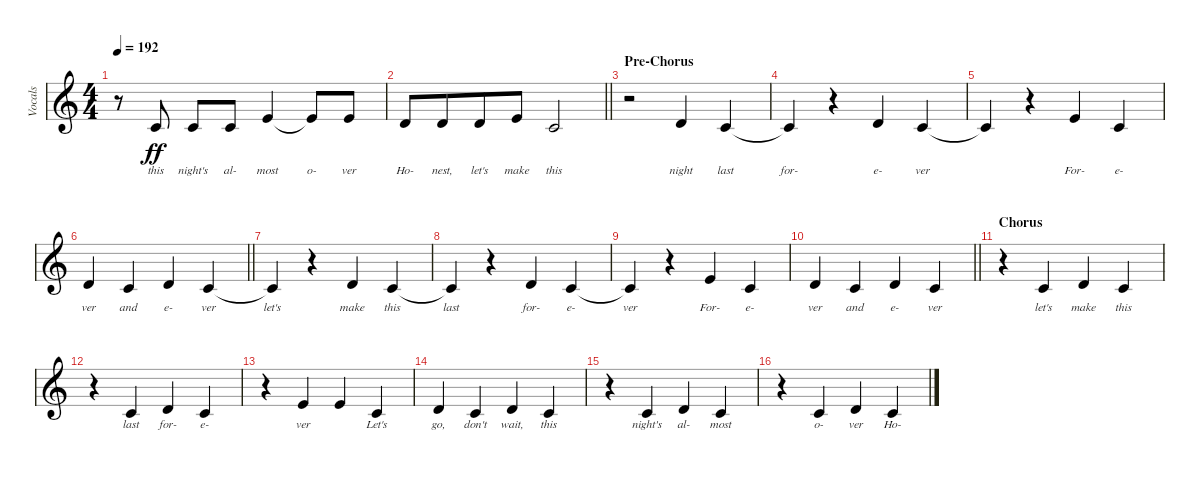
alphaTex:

\track ("Vocals" "Vocals") {instrument tenorsax}
\staff {score}
\tuning (E4 B3 G3 D3 A2 E2) {hide}
\ts (4 4)
\tempo 192
\clef g2
\ks c
r.8{dy ff} 5.3.8{lyrics (0 "this") lyrics (1 "") lyrics (2 "") lyrics (3 "") lyrics (4 "")} 5.3.8{lyrics (0 "night's") lyrics (1 "") lyrics (2 "") lyrics (3 "") lyrics (4 "")} 5.3.8{lyrics (0 "al-") lyrics (1 "") lyrics (2 "") lyrics (3 "") lyrics (4 "")} 9.3.4{lyrics (0 "most") lyrics (1 "") lyrics (2 "") lyrics (3 "") lyrics (4 "")} 9.3{t}.8{lyrics (0 "o-") lyrics (1 "") lyrics (2 "") lyrics (3 "") lyrics (4 "")} 9.3.8{lyrics (0 "ver") lyrics (1 "") lyrics (2 "") lyrics (3 "") lyrics (4 "")} |
\barLineRight lightlight
7.3.8{lyrics (0 "Ho-") lyrics (1 "") lyrics (2 "") lyrics (3 "") lyrics (4 "")} 7.3.8{lyrics (0 "nest,") lyrics (1 "") lyrics (2 "") lyrics (3 "") lyrics (4 "") beam merge} 7.3.8{lyrics (0 "let's") lyrics (1 "") lyrics (2 "") lyrics (3 "") lyrics (4 "")} 9.3.8{lyrics (0 "make") lyrics (1 "") lyrics (2 "") lyrics (3 "") lyrics (4 "")} 5.3.2{lyrics (0 "this") lyrics (1 "") lyrics (2 "") lyrics (3 "") lyrics (4 "")} |
\section ("" "Pre-Chorus")
r.2 7.3.4{lyrics (0 "night") lyrics (1 "") lyrics (2 "") lyrics (3 "") lyrics (4 "")} 5.3.4{lyrics (0 "last") lyrics (1 "") lyrics (2 "") lyrics (3 "") lyrics (4 "")} |
5.3{t}.4{lyrics (0 "for-") lyrics (1 "") lyrics (2 "") lyrics (3 "") lyrics (4 "")} r.4 7.3.4{lyrics (0 "e-") lyrics (1 "") lyrics (2 "") lyrics (3 "") lyrics (4 "")} 5.3.4{lyrics (0 "ver") lyrics (1 "") lyrics (2 "") lyrics (3 "") lyrics (4 "")} |
5.3{t}.4{lyrics (0 "") lyrics (1 "") lyrics (2 "") lyrics (3 "") lyrics (4 "")} r.4 9.3.4{lyrics (0 "For-") lyrics (1 "") lyrics (2 "") lyrics (3 "") lyrics (4 "")} 5.3.4{lyrics (0 "e-") lyrics (1 "") lyrics (2 "") lyrics (3 "") lyrics (4 "")} |
\barLineRight lightlight
7.3.4{lyrics (0 "ver") lyrics (1 "") lyrics (2 "") lyrics (3 "") lyrics (4 "")} 5.3.4{lyrics (0 "and") lyrics (1 "") lyrics (2 "") lyrics (3 "") lyrics (4 "")} 7.3.4{lyrics (0 "e-") lyrics (1 "") lyrics (2 "") lyrics (3 "") lyrics (4 "")} 5.3.4{lyrics (0 "ver") lyrics (1 "") lyrics (2 "") lyrics (3 "") lyrics (4 "")} |
5.3{t}.4{lyrics (0 "let's") lyrics (1 "") lyrics (2 "") lyrics (3 "") lyrics (4 "")} r.4 7.3.4{lyrics (0 "make") lyrics (1 "") lyrics (2 "") lyrics (3 "") lyrics (4 "")} 5.3.4{lyrics (0 "this") lyrics (1 "") lyrics (2 "") lyrics (3 "") lyrics (4 "")} |
5.3{t}.4{lyrics (0 "last") lyrics (1 "") lyrics (2 "") lyrics (3 "") lyrics (4 "")} r.4 7.3.4{lyrics (0 "for-") lyrics (1 "") lyrics (2 "") lyrics (3 "") lyrics (4 "")} 5.3.4{lyrics (0 "e-") lyrics (1 "") lyrics (2 "") lyrics (3 "") lyrics (4 "")} |
5.3{t}.4{lyrics (0 "ver") lyrics (1 "") lyrics (2 "") lyrics (3 "") lyrics (4 "")} r.4 9.3.4{lyrics (0 "For-") lyrics (1 "") lyrics (2 "") lyrics (3 "") lyrics (4 "")} 5.3.4{lyrics (0 "e-") lyrics (1 "") lyrics (2 "") lyrics (3 "") lyrics (4 "")} |
\barLineRight lightlight
7.3.4{lyrics (0 "ver") lyrics (1 "") lyrics (2 "") lyrics (3 "") lyrics (4 "")} 5.3.4{lyrics (0 "and") lyrics (1 "") lyrics (2 "") lyrics (3 "") lyrics (4 "")} 7.3.4{lyrics (0 "e-") lyrics (1 "") lyrics (2 "") lyrics (3 "") lyrics (4 "")} 5.3.4{lyrics (0 "ver") lyrics (1 "") lyrics (2 "") lyrics (3 "") lyrics (4 "")} |
\section ("" "Chorus")
r.4 5.3.4{lyrics (0 "let's") lyrics (1 "") lyrics (2 "") lyrics (3 "") lyrics (4 "")} 7.3.4{lyrics (0 "make") lyrics (1 "") lyrics (2 "") lyrics (3 "") lyrics (4 "")} 5.3.4{lyrics (0 "this") lyrics (1 "") lyrics (2 "") lyrics (3 "") lyrics (4 "")} |
r.4 5.3.4{lyrics (0 "last") lyrics (1 "") lyrics (2 "") lyrics (3 "") lyrics (4 "")} 7.3.4{lyrics (0 "for-") lyrics (1 "") lyrics (2 "") lyrics (3 "") lyrics (4 "")} 5.3.4{lyrics (0 "e-") lyrics (1 "") lyrics (2 "") lyrics (3 "") lyrics (4 "")} |
r.4 9.3.4{lyrics (0 "ver") lyrics (1 "") lyrics (2 "") lyrics (3 "") lyrics (4 "")} 9.3.4{lyrics (0 "") lyrics (1 "") lyrics (2 "") lyrics (3 "") lyrics (4 "")} 5.3.4{lyrics (0 "Let's") lyrics (1 "") lyrics (2 "") lyrics (3 "") lyrics (4 "")} |
7.3.4{lyrics (0 "go,") lyrics (1 "") lyrics (2 "") lyrics (3 "") lyrics (4 "")} 5.3.4{lyrics (0 "don't") lyrics (1 "") lyrics (2 "") lyrics (3 "") lyrics (4 "")} 7.3.4{lyrics (0 "wait,") lyrics (1 "") lyrics (2 "") lyrics (3 "") lyrics (4 "")} 5.3.4{lyrics (0 "this") lyrics (1 "") lyrics (2 "") lyrics (3 "") lyrics (4 "")} |
r.4 5.3.4{lyrics (0 "night's") lyrics (1 "") lyrics (2 "") lyrics (3 "") lyrics (4 "")} 7.3.4{lyrics (0 "al-") lyrics (1 "") lyrics (2 "") lyrics (3 "") lyrics (4 "")} 5.3.4{lyrics (0 "most") lyrics (1 "") lyrics (2 "") lyrics (3 "") lyrics (4 "")} |
r.4 5.3.4{lyrics (0 "o-") lyrics (1 "") lyrics (2 "") lyrics (3 "") lyrics (4 "")} 7.3.4{lyrics (0 "ver") lyrics (1 "") lyrics (2 "") lyrics (3 "") lyrics (4 "")} 5.3.4{lyrics (0 "Ho-") lyrics (1 "") lyrics (2 "") lyrics (3 "") lyrics (4 "")}
